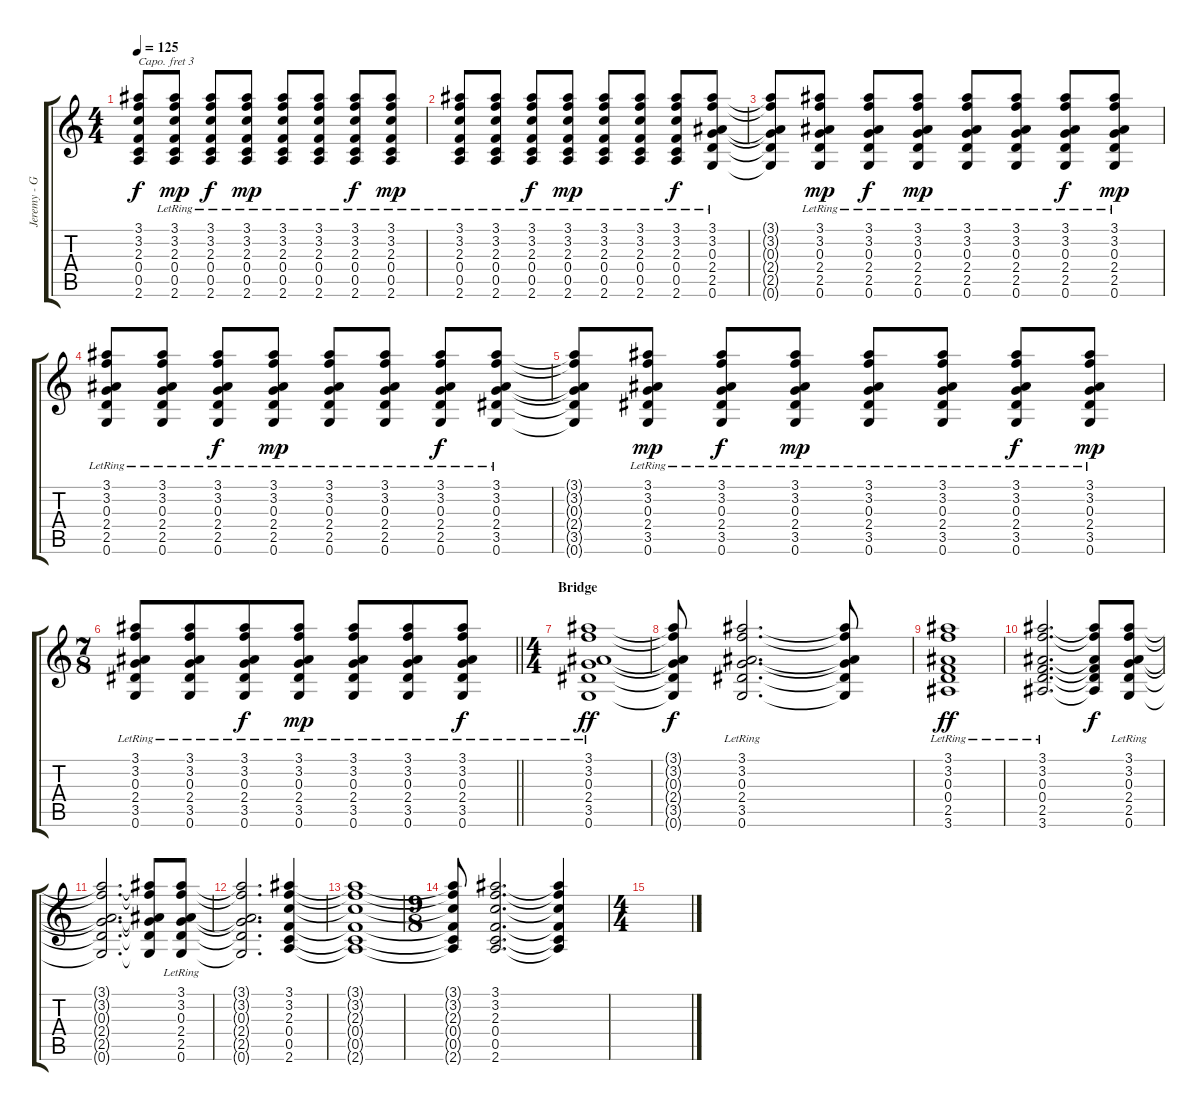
\track ("Jeremy - Guitar" "Jeremy - G") {instrument acousticguitarsteel}
\staff {score tabs}
\capo 3
\tuning (E4 B3 G3 D3 A2 E2) {hide}
\ts (4 4)
\tempo 125
\clef g2
\ks c
(3.1{t} 3.2{t} 2.3{t} 0.4{t} 0.5{t} 2.6{t}).8{dy f} (3.1{lr} 3.2{lr} 2.3{lr} 0.4{lr} 0.5{lr} 2.6{lr}).8{dy mp} (3.1{lr} 3.2{lr} 2.3{lr} 0.4{lr} 0.5{lr} 2.6{lr}).8{dy f} (3.1{lr} 3.2{lr} 2.3{lr} 0.4{lr} 0.5{lr} 2.6{lr}).8{dy mp} (3.1{lr} 3.2{lr} 2.3{lr} 0.4{lr} 0.5{lr} 2.6{lr}).8 (3.1{lr} 3.2{lr} 2.3{lr} 0.4{lr} 0.5{lr} 2.6{lr}).8 (3.1{lr} 3.2{lr} 2.3{lr} 0.4{lr} 0.5{lr} 2.6{lr}).8{dy f} (3.1{lr} 3.2{lr} 2.3{lr} 0.4{lr} 0.5{lr} 2.6{lr}).8{dy mp} |
(3.1{lr} 3.2{lr} 2.3{lr} 0.4{lr} 0.5{lr} 2.6{lr}).8 (3.1{lr} 3.2{lr} 2.3{lr} 0.4{lr} 0.5{lr} 2.6{lr}).8 (3.1{lr} 3.2{lr} 2.3{lr} 0.4{lr} 0.5{lr} 2.6{lr}).8{dy f} (3.1{lr} 3.2{lr} 2.3{lr} 0.4{lr} 0.5{lr} 2.6{lr}).8{dy mp} (3.1{lr} 3.2{lr} 2.3{lr} 0.4{lr} 0.5{lr} 2.6{lr}).8 (3.1{lr} 3.2{lr} 2.3{lr} 0.4{lr} 0.5{lr} 2.6{lr}).8 (3.1{lr} 3.2{lr} 2.3{lr} 0.4{lr} 0.5{lr} 2.6{lr}).8{dy f} (3.1{lr} 3.2{lr} 0.3{lr} 2.4{lr} 2.5{lr} 0.6{lr}).8 |
(3.1{t} 3.2{t} 0.3{t} 2.4{t} 2.5{t} 0.6{t}).8 (3.1{lr} 3.2{lr} 0.3{lr} 2.4{lr} 2.5{lr} 0.6{lr}).8{dy mp} (3.1{lr} 3.2{lr} 0.3{lr} 2.4{lr} 2.5{lr} 0.6{lr}).8{dy f} (3.1{lr} 3.2{lr} 0.3{lr} 2.4{lr} 2.5{lr} 0.6{lr}).8{dy mp} (3.1{lr} 3.2{lr} 0.3{lr} 2.4{lr} 2.5{lr} 0.6{lr}).8 (3.1{lr} 3.2{lr} 0.3{lr} 2.4{lr} 2.5{lr} 0.6{lr}).8 (3.1{lr} 3.2{lr} 0.3{lr} 2.4{lr} 2.5{lr} 0.6{lr}).8{dy f} (3.1{lr} 3.2{lr} 0.3{lr} 2.4{lr} 2.5{lr} 0.6{lr}).8{dy mp} |
(3.1{lr} 3.2{lr} 0.3{lr} 2.4{lr} 2.5{lr} 0.6{lr}).8 (3.1{lr} 3.2{lr} 0.3{lr} 2.4{lr} 2.5{lr} 0.6{lr}).8 (3.1{lr} 3.2{lr} 0.3{lr} 2.4{lr} 2.5{lr} 0.6{lr}).8{dy f} (3.1{lr} 3.2{lr} 0.3{lr} 2.4{lr} 2.5{lr} 0.6{lr}).8{dy mp} (3.1{lr} 3.2{lr} 0.3{lr} 2.4{lr} 2.5{lr} 0.6{lr}).8 (3.1{lr} 3.2{lr} 0.3{lr} 2.4{lr} 2.5{lr} 0.6{lr}).8 (3.1{lr} 3.2{lr} 0.3{lr} 2.4{lr} 2.5{lr} 0.6{lr}).8{dy f} (3.1{lr} 3.2{lr} 0.3{lr} 2.4{lr} 3.5{lr} 0.6{lr}).8 |
(3.1{t} 3.2{t} 0.3{t} 2.4{t} 3.5{t} 0.6{t}).8 (3.1{lr} 3.2{lr} 0.3{lr} 2.4{lr} 3.5{lr} 0.6{lr}).8{dy mp} (3.1{lr} 3.2{lr} 0.3{lr} 2.4{lr} 3.5{lr} 0.6{lr}).8{dy f} (3.1{lr} 3.2{lr} 0.3{lr} 2.4{lr} 3.5{lr} 0.6{lr}).8{dy mp} (3.1{lr} 3.2{lr} 0.3{lr} 2.4{lr} 3.5{lr} 0.6{lr}).8 (3.1{lr} 3.2{lr} 0.3{lr} 2.4{lr} 3.5{lr} 0.6{lr}).8 (3.1{lr} 3.2{lr} 0.3{lr} 2.4{lr} 3.5{lr} 0.6{lr}).8{dy f} (3.1{lr} 3.2{lr} 0.3{lr} 2.4{lr} 3.5{lr} 0.6{lr}).8{dy mp} |
\ts (7 8)
\barLineRight lightlight
(3.1{lr} 3.2{lr} 0.3{lr} 2.4{lr} 3.5{lr} 0.6{lr}).8 (3.1{lr} 3.2{lr} 0.3{lr} 2.4{lr} 3.5{lr} 0.6{lr}).8 (3.1{lr} 3.2{lr} 0.3{lr} 2.4{lr} 3.5{lr} 0.6{lr}).8{dy f} (3.1{lr} 3.2{lr} 0.3{lr} 2.4{lr} 3.5{lr} 0.6{lr}).8{dy mp} (3.1{lr} 3.2{lr} 0.3{lr} 2.4{lr} 3.5{lr} 0.6{lr}).8 (3.1{lr} 3.2{lr} 0.3{lr} 2.4{lr} 3.5{lr} 0.6{lr}).8 (3.1{lr} 3.2{lr} 0.3{lr} 2.4{lr} 3.5{lr} 0.6{lr}).8{dy f} |
\ts (4 4)
\section ("" "Bridge")
(3.1{lr} 3.2{lr} 0.3{lr} 2.4{lr} 3.5{lr} 0.6{lr}).1{dy ff} |
(3.1{t} 3.2{t} 0.3{t} 2.4{t} 3.5{t} 0.6{t}).8{dy f} (3.1{lr} 3.2{lr} 0.3{lr} 2.4{lr} 3.5{lr} 0.6{lr}).2{d} (3.1{t} 3.2{t} 0.3{t} 2.4{t} 3.5{t} 0.6{t}).8 |
(3.1{lr} 3.2{lr} 0.3{lr} 0.4{lr} 2.5{lr} 3.6{lr}).1{dy ff} |
(3.1{lr} 3.2{lr} 0.3{lr} 0.4{lr} 2.5{lr} 3.6{lr}).2{d} (3.1{t} 3.2{t} 0.3{t} 0.4{t} 2.5{t} 3.6{t}).8{dy f} (3.1{lr} 3.2{lr} 0.3{lr} 2.4{lr} 2.5{lr} 0.6{lr}).8 |
(3.1{t} 3.2{t} 0.3{t} 2.4{t} 2.5{t} 0.6{t}).2{d} (3.1{t} 3.2{t} 0.3{t} 2.4{t} 2.5{t} 0.6{t}).8 (3.1{lr} 3.2{lr} 0.3{lr} 2.4{lr} 2.5{lr} 0.6{lr}).8 |
(3.1{t} 3.2{t} 0.3{t} 2.4{t} 2.5{t} 0.6{t}).2{d} (3.1 3.2 2.3 0.4 0.5 2.6).4 |
(3.1{t} 3.2{t} 2.3{t} 0.4{t} 0.5{t} 2.6{t}).1 |
\ts (9 8)
(3.1{t} 3.2{t} 2.3{t} 0.4{t} 0.5{t} 2.6{t}).8 (3.1 3.2 2.3 0.4 0.5 2.6).2{d} (3.1{t} 3.2{t} 2.3{t} 0.4{t} 0.5{t} 2.6{t}).4 |
\ts (4 4)
